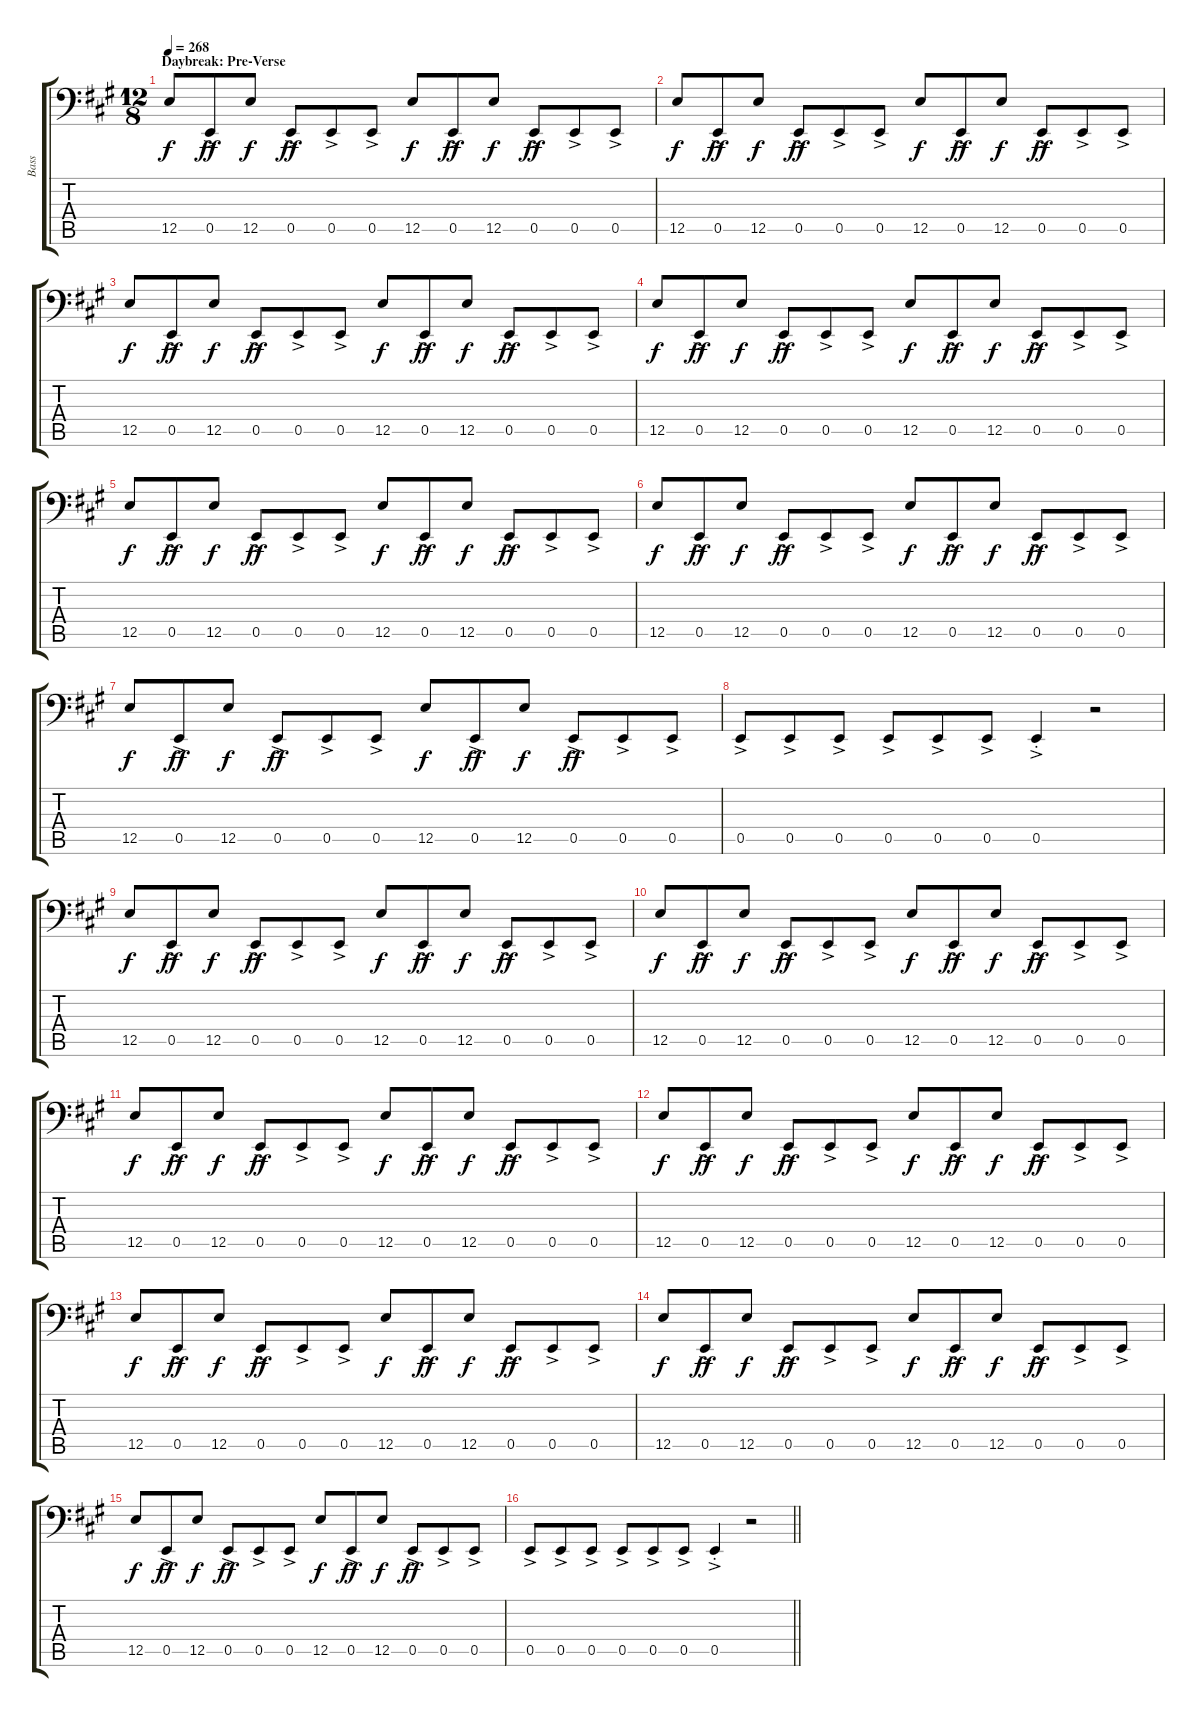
\track ("Bass" "Bass") {instrument slapbass2}
\staff {score tabs}
\tuning (B2 G2 D2 A1 E1 B0) {hide}
\ts (12 8)
\section ("" "Daybreak: Pre-Verse")
\tempo 268
\clef f4
\ks a
12.5.8{dy f} 0.5{ac}.8{dy ff} 12.5.8{dy f} 0.5{ac}.8{dy ff} 0.5{ac}.8 0.5{ac}.8 12.5.8{dy f} 0.5{ac}.8{dy ff} 12.5.8{dy f} 0.5{ac}.8{dy ff} 0.5{ac}.8 0.5{ac}.8 |
12.5.8{dy f} 0.5{ac}.8{dy ff} 12.5.8{dy f} 0.5{ac}.8{dy ff} 0.5{ac}.8 0.5{ac}.8 12.5.8{dy f} 0.5{ac}.8{dy ff} 12.5.8{dy f} 0.5{ac}.8{dy ff} 0.5{ac}.8 0.5{ac}.8 |
12.5.8{dy f} 0.5{ac}.8{dy ff} 12.5.8{dy f} 0.5{ac}.8{dy ff} 0.5{ac}.8 0.5{ac}.8 12.5.8{dy f} 0.5{ac}.8{dy ff} 12.5.8{dy f} 0.5{ac}.8{dy ff} 0.5{ac}.8 0.5{ac}.8 |
12.5.8{dy f} 0.5{ac}.8{dy ff} 12.5.8{dy f} 0.5{ac}.8{dy ff} 0.5{ac}.8 0.5{ac}.8 12.5.8{dy f} 0.5{ac}.8{dy ff} 12.5.8{dy f} 0.5{ac}.8{dy ff} 0.5{ac}.8 0.5{ac}.8 |
12.5.8{dy f} 0.5{ac}.8{dy ff} 12.5.8{dy f} 0.5{ac}.8{dy ff} 0.5{ac}.8 0.5{ac}.8 12.5.8{dy f} 0.5{ac}.8{dy ff} 12.5.8{dy f} 0.5{ac}.8{dy ff} 0.5{ac}.8 0.5{ac}.8 |
12.5.8{dy f} 0.5{ac}.8{dy ff} 12.5.8{dy f} 0.5{ac}.8{dy ff} 0.5{ac}.8 0.5{ac}.8 12.5.8{dy f} 0.5{ac}.8{dy ff} 12.5.8{dy f} 0.5{ac}.8{dy ff} 0.5{ac}.8 0.5{ac}.8 |
12.5.8{dy f} 0.5{ac}.8{dy ff} 12.5.8{dy f} 0.5{ac}.8{dy ff} 0.5{ac}.8 0.5{ac}.8 12.5.8{dy f} 0.5{ac}.8{dy ff} 12.5.8{dy f} 0.5{ac}.8{dy ff} 0.5{ac}.8 0.5{ac}.8 |
0.5{ac}.8 0.5{ac}.8 0.5{ac}.8 0.5{ac}.8 0.5{ac}.8 0.5{ac}.8 0.5{ac st}.4 r.2 |
12.5.8{dy f} 0.5{ac}.8{dy ff} 12.5.8{dy f} 0.5{ac}.8{dy ff} 0.5{ac}.8 0.5{ac}.8 12.5.8{dy f} 0.5{ac}.8{dy ff} 12.5.8{dy f} 0.5{ac}.8{dy ff} 0.5{ac}.8 0.5{ac}.8 |
12.5.8{dy f} 0.5{ac}.8{dy ff} 12.5.8{dy f} 0.5{ac}.8{dy ff} 0.5{ac}.8 0.5{ac}.8 12.5.8{dy f} 0.5{ac}.8{dy ff} 12.5.8{dy f} 0.5{ac}.8{dy ff} 0.5{ac}.8 0.5{ac}.8 |
12.5.8{dy f} 0.5{ac}.8{dy ff} 12.5.8{dy f} 0.5{ac}.8{dy ff} 0.5{ac}.8 0.5{ac}.8 12.5.8{dy f} 0.5{ac}.8{dy ff} 12.5.8{dy f} 0.5{ac}.8{dy ff} 0.5{ac}.8 0.5{ac}.8 |
12.5.8{dy f} 0.5{ac}.8{dy ff} 12.5.8{dy f} 0.5{ac}.8{dy ff} 0.5{ac}.8 0.5{ac}.8 12.5.8{dy f} 0.5{ac}.8{dy ff} 12.5.8{dy f} 0.5{ac}.8{dy ff} 0.5{ac}.8 0.5{ac}.8 |
12.5.8{dy f} 0.5{ac}.8{dy ff} 12.5.8{dy f} 0.5{ac}.8{dy ff} 0.5{ac}.8 0.5{ac}.8 12.5.8{dy f} 0.5{ac}.8{dy ff} 12.5.8{dy f} 0.5{ac}.8{dy ff} 0.5{ac}.8 0.5{ac}.8 |
12.5.8{dy f} 0.5{ac}.8{dy ff} 12.5.8{dy f} 0.5{ac}.8{dy ff} 0.5{ac}.8 0.5{ac}.8 12.5.8{dy f} 0.5{ac}.8{dy ff} 12.5.8{dy f} 0.5{ac}.8{dy ff} 0.5{ac}.8 0.5{ac}.8 |
12.5.8{dy f} 0.5{ac}.8{dy ff} 12.5.8{dy f} 0.5{ac}.8{dy ff} 0.5{ac}.8 0.5{ac}.8 12.5.8{dy f} 0.5{ac}.8{dy ff} 12.5.8{dy f} 0.5{ac}.8{dy ff} 0.5{ac}.8 0.5{ac}.8 |
\barLineRight lightlight
0.5{ac}.8 0.5{ac}.8 0.5{ac}.8 0.5{ac}.8 0.5{ac}.8 0.5{ac}.8 0.5{ac st}.4 r.2
